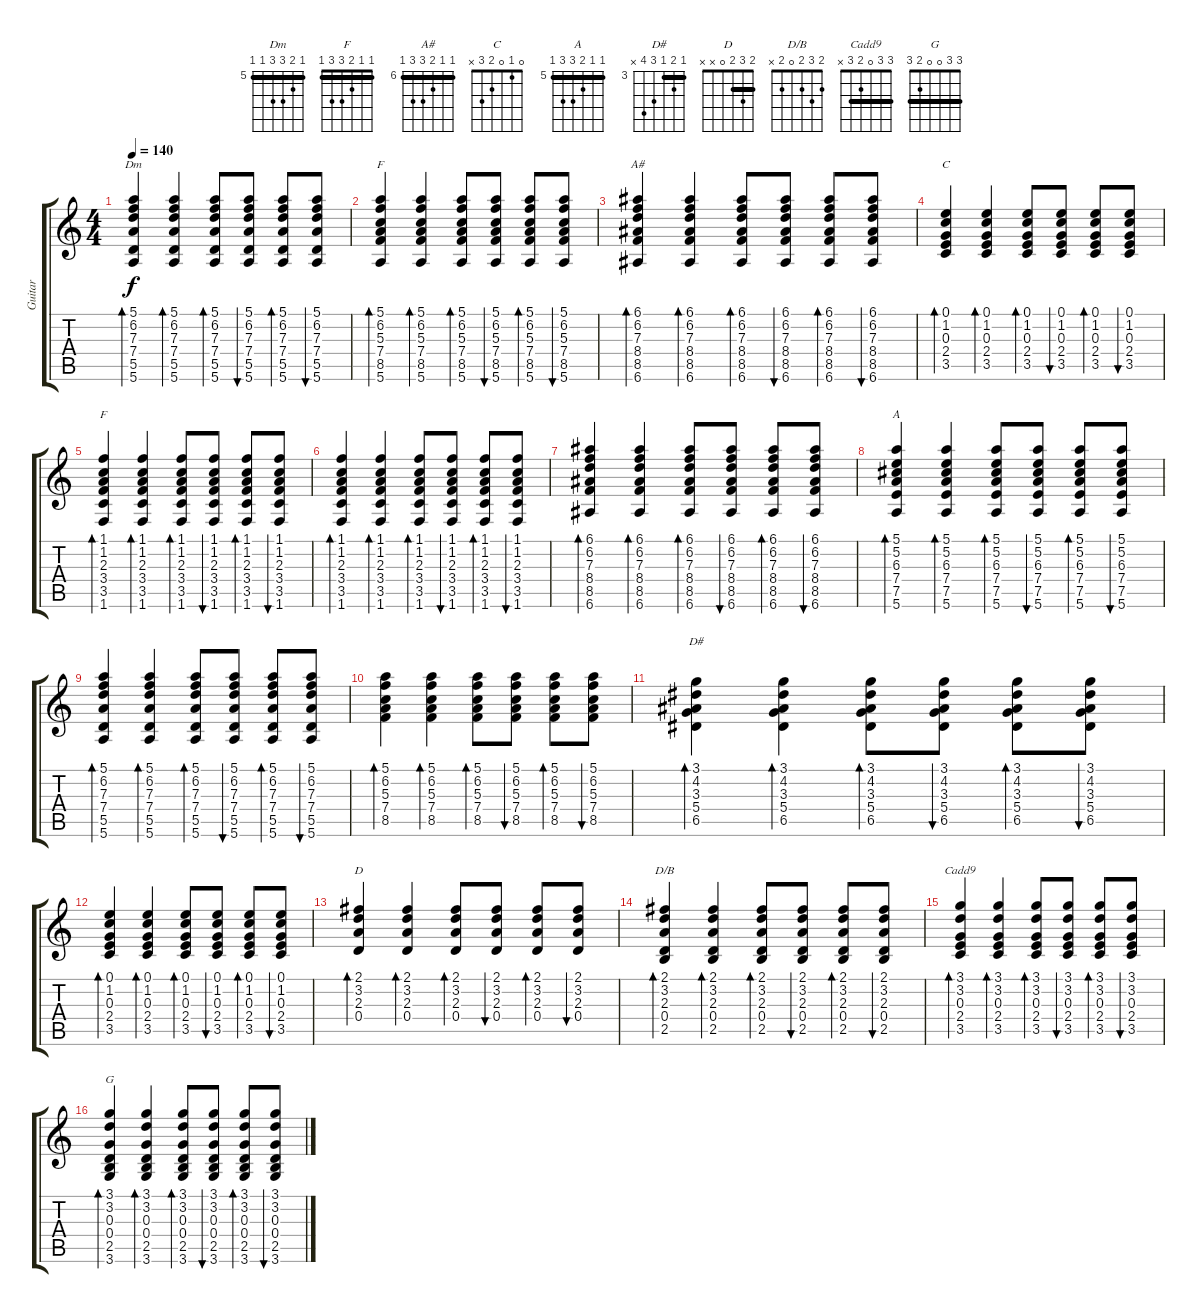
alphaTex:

\track ("Guitar" "Guitar") {instrument acousticguitarsteel}
\staff {score tabs}
\tuning (E4 B3 G3 D3 A2 E2) {hide}
\chord ("Dm" 5 6 7 7 5 5) {firstfret 5 barre 5}
\chord ("F" 5 6 5 7 8 x) {firstfret 5 barre 5}
\chord ("A#" 6 6 7 8 8 6) {firstfret 6 barre 6}
\chord ("C" 0 1 0 2 3 x)
\chord ("F" 1 1 2 3 3 1) {barre 1}
\chord ("A" 5 5 6 7 7 5) {firstfret 5 barre 5}
\chord ("D#" 3 4 3 5 6 x) {firstfret 3 barre 3}
\chord ("D" 2 3 2 0 x x) {barre 2}
\chord ("D/B" 2 3 2 0 2 x)
\chord ("Cadd9" 3 3 0 2 3 x) {barre 3}
\chord ("G" 3 3 0 0 2 3) {barre 3}
\ts (4 4)
\tempo 140
\clef g2
\ks c
(5.1 6.2 7.3 7.4 5.5 5.6).4{bd 60 ch "Dm" dy f} (5.1 6.2 7.3 7.4 5.5 5.6).4{bd 60} (5.1 6.2 7.3 7.4 5.5 5.6).8{bd 60} (5.1 6.2 7.3 7.4 5.5 5.6).8{bu 60} (5.1 6.2 7.3 7.4 5.5 5.6).8{bd 60} (5.1 6.2 7.3 7.4 5.5 5.6).8{bu 60} |
(5.1 6.2 5.3 7.4 8.5 5.6).4{bd 60 ch "F"} (5.1 6.2 5.3 7.4 8.5 5.6).4{bd 60} (5.1 6.2 5.3 7.4 8.5 5.6).8{bd 60} (5.1 6.2 5.3 7.4 8.5 5.6).8{bu 60} (5.1 6.2 5.3 7.4 8.5 5.6).8{bd 60} (5.1 6.2 5.3 7.4 8.5 5.6).8{bu 60} |
(6.1 6.2 7.3 8.4 8.5 6.6).4{bd 60 ch "A#"} (6.1 6.2 7.3 8.4 8.5 6.6).4{bd 60} (6.1 6.2 7.3 8.4 8.5 6.6).8{bd 60} (6.1 6.2 7.3 8.4 8.5 6.6).8{bu 60} (6.1 6.2 7.3 8.4 8.5 6.6).8{bd 60} (6.1 6.2 7.3 8.4 8.5 6.6).8{bu 60} |
(0.1 1.2 0.3 2.4 3.5).4{bd 60 ch "C"} (0.1 1.2 0.3 2.4 3.5).4{bd 60} (0.1 1.2 0.3 2.4 3.5).8{bd 60} (0.1 1.2 0.3 2.4 3.5).8{bu 60} (0.1 1.2 0.3 2.4 3.5).8{bd 60} (0.1 1.2 0.3 2.4 3.5).8{bu 60} |
(1.1 1.2 2.3 3.4 3.5 1.6).4{bd 60 ch "F"} (1.1 1.2 2.3 3.4 3.5 1.6).4{bd 60} (1.1 1.2 2.3 3.4 3.5 1.6).8{bd 60} (1.1 1.2 2.3 3.4 3.5 1.6).8{bu 60} (1.1 1.2 2.3 3.4 3.5 1.6).8{bd 60} (1.1 1.2 2.3 3.4 3.5 1.6).8{bu 60} |
(1.1 1.2 2.3 3.4 3.5 1.6).4{bd 60} (1.1 1.2 2.3 3.4 3.5 1.6).4{bd 60} (1.1 1.2 2.3 3.4 3.5 1.6).8{bd 60} (1.1 1.2 2.3 3.4 3.5 1.6).8{bu 60} (1.1 1.2 2.3 3.4 3.5 1.6).8{bd 60} (1.1 1.2 2.3 3.4 3.5 1.6).8{bu 60} |
(6.1 6.2 7.3 8.4 8.5 6.6).4{bd 60} (6.1 6.2 7.3 8.4 8.5 6.6).4{bd 60} (6.1 6.2 7.3 8.4 8.5 6.6).8{bd 60} (6.1 6.2 7.3 8.4 8.5 6.6).8{bu 60} (6.1 6.2 7.3 8.4 8.5 6.6).8{bd 60} (6.1 6.2 7.3 8.4 8.5 6.6).8{bu 60} |
(5.1 5.2 6.3 7.4 7.5 5.6).4{bd 60 ch "A"} (5.1 5.2 6.3 7.4 7.5 5.6).4{bd 60} (5.1 5.2 6.3 7.4 7.5 5.6).8{bd 60} (5.1 5.2 6.3 7.4 7.5 5.6).8{bu 60} (5.1 5.2 6.3 7.4 7.5 5.6).8{bd 60} (5.1 5.2 6.3 7.4 7.5 5.6).8{bu 60} |
(5.1 6.2 7.3 7.4 5.5 5.6).4{bd 60} (5.1 6.2 7.3 7.4 5.5 5.6).4{bd 60} (5.1 6.2 7.3 7.4 5.5 5.6).8{bd 60} (5.1 6.2 7.3 7.4 5.5 5.6).8{bu 60} (5.1 6.2 7.3 7.4 5.5 5.6).8{bd 60} (5.1 6.2 7.3 7.4 5.5 5.6).8{bu 60} |
(5.1 6.2 5.3 7.4 8.5).4{bd 60} (5.1 6.2 5.3 7.4 8.5).4{bd 60} (5.1 6.2 5.3 7.4 8.5).8{bd 60} (5.1 6.2 5.3 7.4 8.5).8{bu 60} (5.1 6.2 5.3 7.4 8.5).8{bd 60} (5.1 6.2 5.3 7.4 8.5).8{bu 60} |
(3.1 4.2 3.3 5.4 6.5).4{bd 60 ch "D#"} (3.1 4.2 3.3 5.4 6.5).4{bd 60} (3.1 4.2 3.3 5.4 6.5).8{bd 60} (3.1 4.2 3.3 5.4 6.5).8{bu 60} (3.1 4.2 3.3 5.4 6.5).8{bd 60} (3.1 4.2 3.3 5.4 6.5).8{bu 60} |
(0.1 1.2 0.3 2.4 3.5).4{bd 60} (0.1 1.2 0.3 2.4 3.5).4{bd 60} (0.1 1.2 0.3 2.4 3.5).8{bd 60} (0.1 1.2 0.3 2.4 3.5).8{bu 60} (0.1 1.2 0.3 2.4 3.5).8{bd 60} (0.1 1.2 0.3 2.4 3.5).8{bu 60} |
(2.1 3.2 2.3 0.4).4{bd 60 ch "D"} (2.1 3.2 2.3 0.4).4{bd 60} (2.1 3.2 2.3 0.4).8{bd 60} (2.1 3.2 2.3 0.4).8{bu 60} (2.1 3.2 2.3 0.4).8{bd 60} (2.1 3.2 2.3 0.4).8{bu 60} |
(2.1 3.2 2.3 0.4 2.5).4{bd 60 ch "D/B"} (2.1 3.2 2.3 0.4 2.5).4{bd 60} (2.1 3.2 2.3 0.4 2.5).8{bd 60} (2.1 3.2 2.3 0.4 2.5).8{bu 60} (2.1 3.2 2.3 0.4 2.5).8{bd 60} (2.1 3.2 2.3 0.4 2.5).8{bu 60} |
(3.1 3.2 0.3 2.4 3.5).4{bd 60 ch "Cadd9"} (3.1 3.2 0.3 2.4 3.5).4{bd 60} (3.1 3.2 0.3 2.4 3.5).8{bd 60} (3.1 3.2 0.3 2.4 3.5).8{bu 60} (3.1 3.2 0.3 2.4 3.5).8{bd 60} (3.1 3.2 0.3 2.4 3.5).8{bu 60} |
(3.1 3.2 0.3 0.4 2.5 3.6).4{bd 60 ch "G"} (3.1 3.2 0.3 0.4 2.5 3.6).4{bd 60} (3.1 3.2 0.3 0.4 2.5 3.6).8{bd 60} (3.1 3.2 0.3 0.4 2.5 3.6).8{bu 60} (3.1 3.2 0.3 0.4 2.5 3.6).8{bd 60} (3.1 3.2 0.3 0.4 2.5 3.6).8{bu 60}
